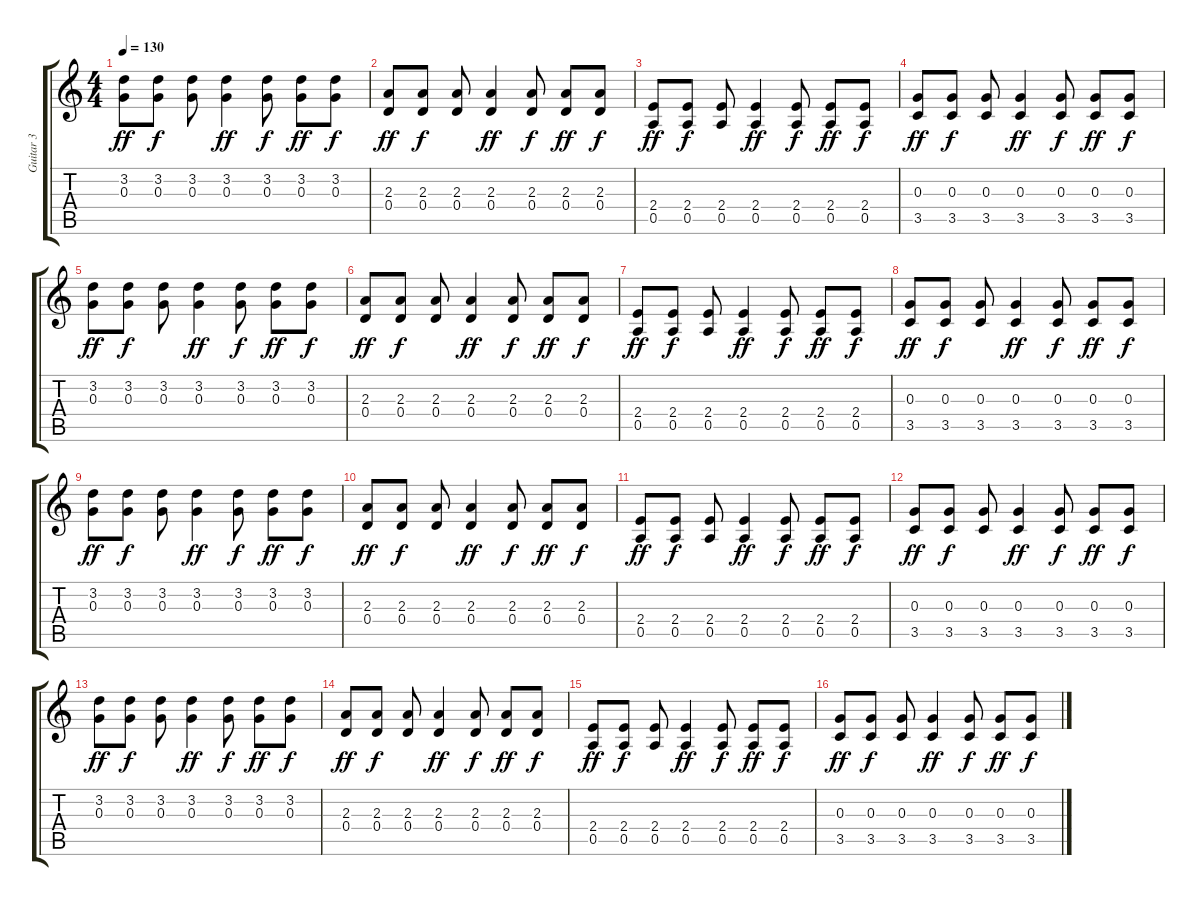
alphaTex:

\track ("Guitar 3" "Guitar 3") {instrument electricguitarclean}
\staff {score tabs}
\tuning (E4 B3 G3 D3 A2 E2) {hide}
\ts (4 4)
\tempo 130
\clef g2
\ks c
(3.2 0.3).8{dy ff} (3.2 0.3).8{dy f} (3.2 0.3).8 (3.2 0.3).4{dy ff} (3.2 0.3).8{dy f} (3.2 0.3).8{dy ff} (3.2 0.3).8{dy f} |
(2.3 0.4).8{dy ff} (2.3 0.4).8{dy f} (2.3 0.4).8 (2.3 0.4).4{dy ff} (2.3 0.4).8{dy f} (2.3 0.4).8{dy ff} (2.3 0.4).8{dy f} |
(2.4 0.5).8{dy ff} (2.4 0.5).8{dy f} (2.4 0.5).8 (2.4 0.5).4{dy ff} (2.4 0.5).8{dy f} (2.4 0.5).8{dy ff} (2.4 0.5).8{dy f} |
(0.3 3.5).8{dy ff} (0.3 3.5).8{dy f} (0.3 3.5).8 (0.3 3.5).4{dy ff} (0.3 3.5).8{dy f} (0.3 3.5).8{dy ff} (0.3 3.5).8{dy f} |
(3.2 0.3).8{dy ff} (3.2 0.3).8{dy f} (3.2 0.3).8 (3.2 0.3).4{dy ff} (3.2 0.3).8{dy f} (3.2 0.3).8{dy ff} (3.2 0.3).8{dy f} |
(2.3 0.4).8{dy ff} (2.3 0.4).8{dy f} (2.3 0.4).8 (2.3 0.4).4{dy ff} (2.3 0.4).8{dy f} (2.3 0.4).8{dy ff} (2.3 0.4).8{dy f} |
(2.4 0.5).8{dy ff} (2.4 0.5).8{dy f} (2.4 0.5).8 (2.4 0.5).4{dy ff} (2.4 0.5).8{dy f} (2.4 0.5).8{dy ff} (2.4 0.5).8{dy f} |
(0.3 3.5).8{dy ff} (0.3 3.5).8{dy f} (0.3 3.5).8 (0.3 3.5).4{dy ff} (0.3 3.5).8{dy f} (0.3 3.5).8{dy ff} (0.3 3.5).8{dy f} |
(3.2 0.3).8{dy ff} (3.2 0.3).8{dy f} (3.2 0.3).8 (3.2 0.3).4{dy ff} (3.2 0.3).8{dy f} (3.2 0.3).8{dy ff} (3.2 0.3).8{dy f} |
(2.3 0.4).8{dy ff} (2.3 0.4).8{dy f} (2.3 0.4).8 (2.3 0.4).4{dy ff} (2.3 0.4).8{dy f} (2.3 0.4).8{dy ff} (2.3 0.4).8{dy f} |
(2.4 0.5).8{dy ff} (2.4 0.5).8{dy f} (2.4 0.5).8 (2.4 0.5).4{dy ff} (2.4 0.5).8{dy f} (2.4 0.5).8{dy ff} (2.4 0.5).8{dy f} |
(0.3 3.5).8{dy ff} (0.3 3.5).8{dy f} (0.3 3.5).8 (0.3 3.5).4{dy ff} (0.3 3.5).8{dy f} (0.3 3.5).8{dy ff} (0.3 3.5).8{dy f} |
(3.2 0.3).8{dy ff} (3.2 0.3).8{dy f} (3.2 0.3).8 (3.2 0.3).4{dy ff} (3.2 0.3).8{dy f} (3.2 0.3).8{dy ff} (3.2 0.3).8{dy f} |
(2.3 0.4).8{dy ff} (2.3 0.4).8{dy f} (2.3 0.4).8 (2.3 0.4).4{dy ff} (2.3 0.4).8{dy f} (2.3 0.4).8{dy ff} (2.3 0.4).8{dy f} |
(2.4 0.5).8{dy ff} (2.4 0.5).8{dy f} (2.4 0.5).8 (2.4 0.5).4{dy ff} (2.4 0.5).8{dy f} (2.4 0.5).8{dy ff} (2.4 0.5).8{dy f} |
(0.3 3.5).8{dy ff} (0.3 3.5).8{dy f} (0.3 3.5).8 (0.3 3.5).4{dy ff} (0.3 3.5).8{dy f} (0.3 3.5).8{dy ff} (0.3 3.5).8{dy f}
